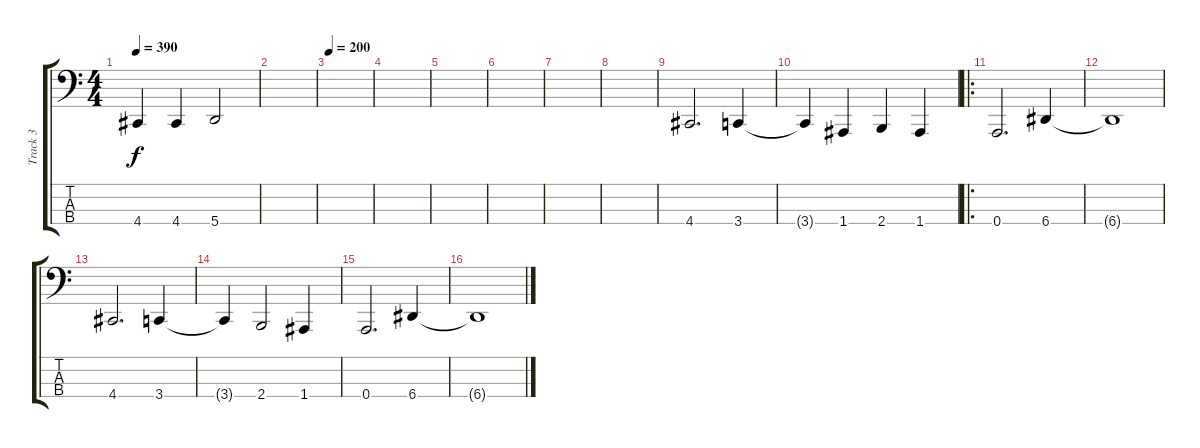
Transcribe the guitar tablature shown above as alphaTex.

\track ("Track 3" "Track 3") {instrument electricbassfinger}
\staff {score tabs}
\tuning (D2 A1 E1 A0) {hide}
\ts (4 4)
\tempo 390
\clef f4
\ks c
4.4.4{dy f} 4.4.4 5.4.2 |
|
\tempo 200
|
|
|
|
|
|
4.4.2{d} 3.4.4 |
3.4{t}.4 1.4.4 2.4.4 1.4.4 |
\ro
0.4.2{d} 6.4.4 |
6.4{t}.1 |
4.4.2{d} 3.4.4 |
3.4{t}.4 2.4.2 1.4.4 |
0.4.2{d} 6.4.4 |
6.4{t}.1
